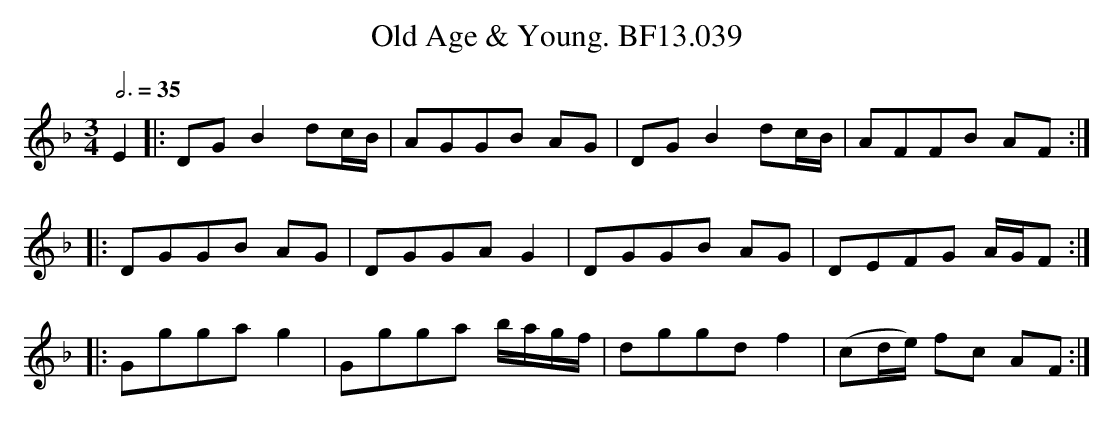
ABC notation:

X:1
T:Old Age & Young. BF13.039
M:3/4
L:1/8
Q:3/4=35
K:F
E2|: DG B2dc/B/|AGGB AG|DG B2dc/B/|AFFB AF:|
|:DGGB AG|DGGAG2|DGGB AG|DEFG A/G/F:|
|:Gggag2|Ggga b/a/g/f/|dggdf2|(cd/e/) fc AF:|
